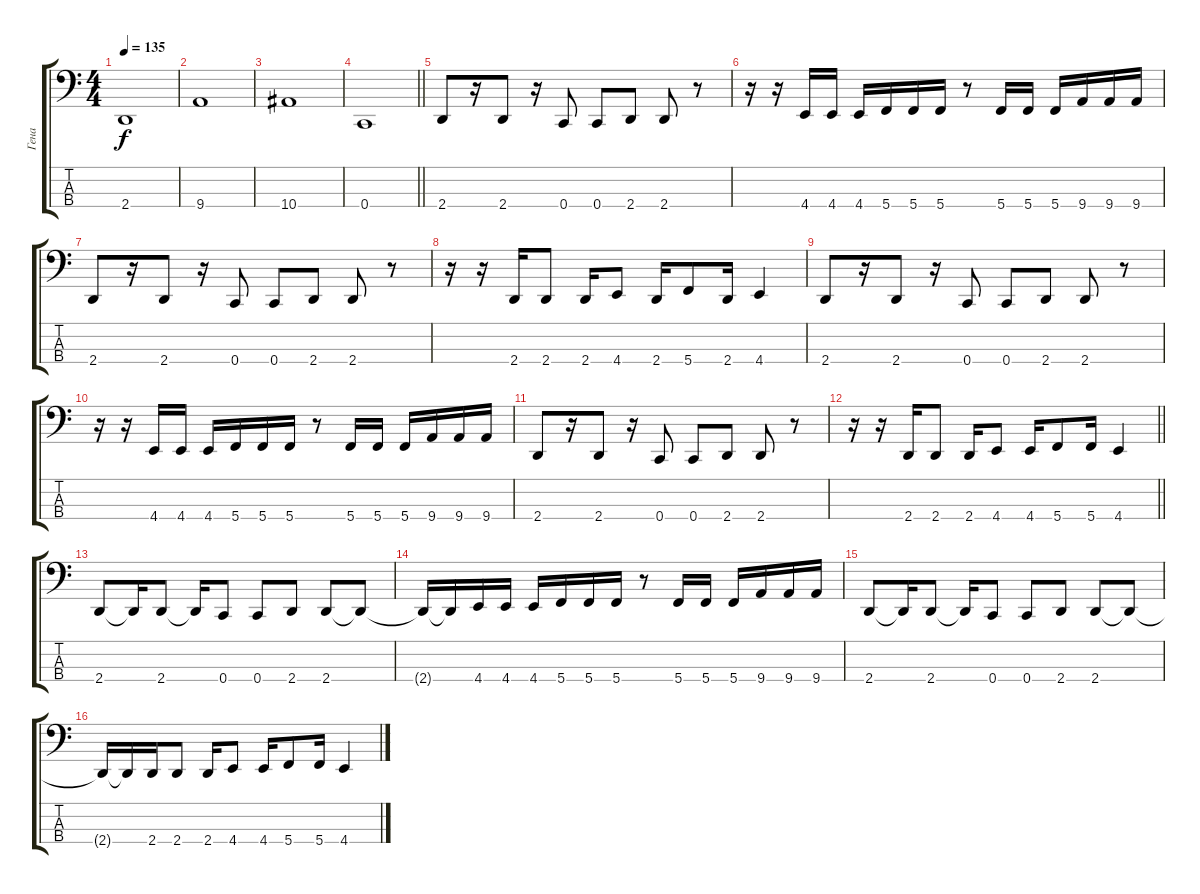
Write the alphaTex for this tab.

\track ("Гена" "Гена") {instrument electricbasspick}
\staff {score tabs}
\tuning (F2 C2 G1 C1) {hide}
\ts (4 4)
\tempo 135
\clef f4
\ks c
2.4.1{dy f} |
9.4.1 |
10.4.1 |
\barLineRight lightlight
0.4.1 |
2.4.8 r.16 2.4.8 r.16 0.4.8 0.4.8 2.4.8 2.4.8 r.8 |
r.16 r.16 4.4.16 4.4.16 4.4.16 5.4.16 5.4.16 5.4.16 r.8 5.4.16 5.4.16 5.4.16 9.4.16 9.4.16 9.4.16 |
2.4.8 r.16 2.4.8 r.16 0.4.8 0.4.8 2.4.8 2.4.8 r.8 |
r.16 r.16 2.4.16 2.4.8 2.4.16 4.4.8 2.4.16 5.4.8 2.4.16 4.4.4 |
2.4.8 r.16 2.4.8 r.16 0.4.8 0.4.8 2.4.8 2.4.8 r.8 |
r.16 r.16 4.4.16 4.4.16 4.4.16 5.4.16 5.4.16 5.4.16 r.8 5.4.16 5.4.16 5.4.16 9.4.16 9.4.16 9.4.16 |
2.4.8 r.16 2.4.8 r.16 0.4.8 0.4.8 2.4.8 2.4.8 r.8 |
\barLineRight lightlight
r.16 r.16 2.4.16 2.4.8 2.4.16 4.4.8 4.4.16 5.4.8 5.4.16 4.4.4 |
2.4.8 2.4{t}.16 2.4.8 2.4{t}.16 0.4.8 0.4.8 2.4.8 2.4.8 2.4{t}.8 |
2.4{t}.16 2.4{t}.16 4.4.16 4.4.16 4.4.16 5.4.16 5.4.16 5.4.16 r.8 5.4.16 5.4.16 5.4.16 9.4.16 9.4.16 9.4.16 |
2.4.8 2.4{t}.16 2.4.8 2.4{t}.16 0.4.8 0.4.8 2.4.8 2.4.8 2.4{t}.8 |
2.4{t}.16 2.4{t}.16 2.4.16 2.4.8 2.4.16 4.4.8 4.4.16 5.4.8 5.4.16 4.4.4
